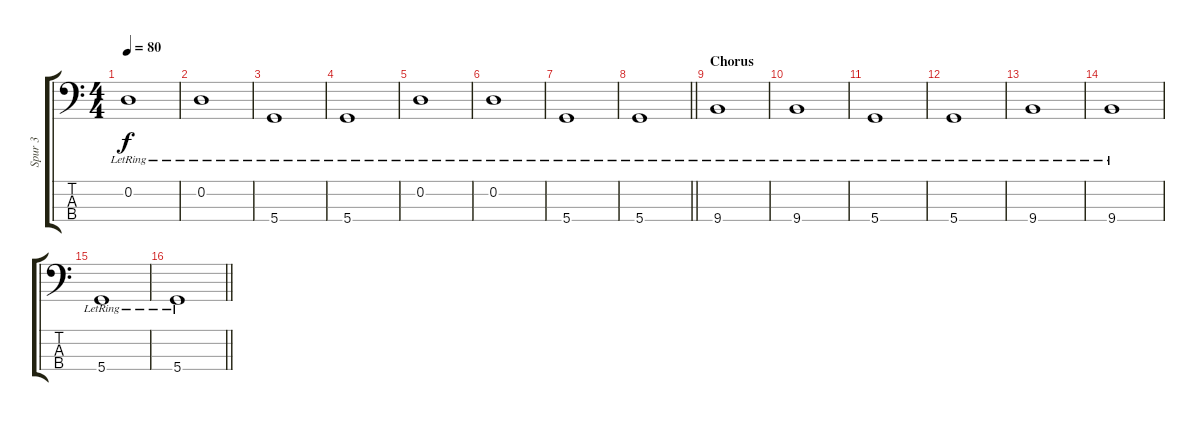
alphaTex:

\track ("Spur 3" "Spur 3") {instrument electricbassfinger}
\staff {score tabs}
\tuning (G2 D2 A1 D1) {hide}
\ts (4 4)
\tempo 80
\clef f4
\ks c
0.2{lr}.1{dy f} |
0.2{lr}.1 |
5.4{lr}.1 |
5.4{lr}.1 |
0.2{lr}.1 |
0.2{lr}.1 |
5.4{lr}.1 |
\barLineRight lightlight
5.4{lr}.1 |
\section ("" "Chorus")
9.4{lr}.1 |
9.4{lr}.1 |
5.4{lr}.1 |
5.4{lr}.1 |
9.4{lr}.1 |
9.4{lr}.1 |
5.4{lr}.1 |
\barLineRight lightlight
5.4{lr}.1
